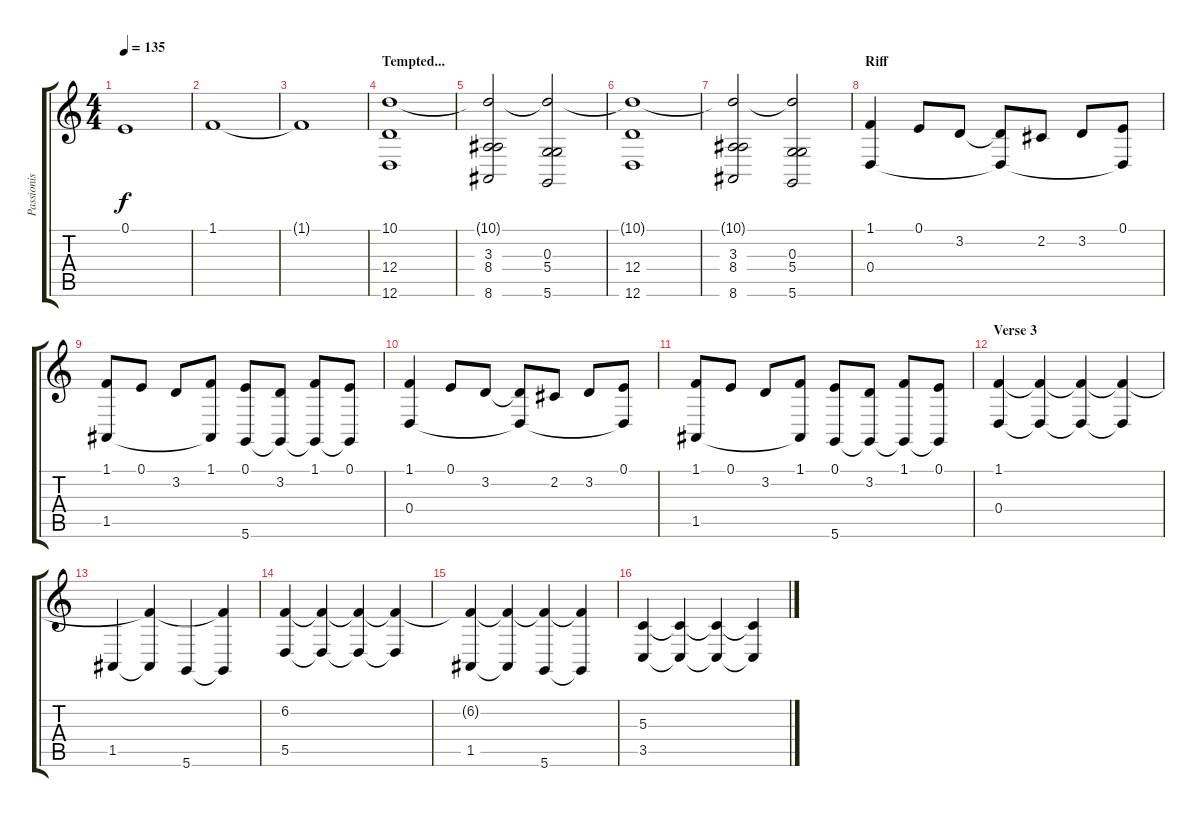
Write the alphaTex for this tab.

\track ("Passionis Strings" "Passionis ") {instrument stringensemble1}
\staff {score tabs}
\tuning (E4 B3 G3 D3 A2 D2) {hide}
\ts (4 4)
\tempo 135
\clef g2
\ks c
0.1.1{dy f} |
1.1.1 |
1.1{t}.1 |
\section ("" "Tempted...")
(10.1 12.4 12.6).1{volume 10} |
(10.1{t} 3.3 8.4 8.6).2 (10.1{t} 0.3 5.4 5.6).2 |
(10.1{t} 12.4 12.6).1 |
(10.1{t} 3.3 8.4 8.6).2 (10.1{t} 0.3 5.4 5.6).2 |
\section ("" "Riff")
(1.1 0.4).4{volume 13} 0.1.8 3.2.8 (3.2{t} 0.4{t}).8 2.2.8 3.2.8 (0.1 0.4{t}).8 |
(1.1 1.5).8 0.1.8 3.2.8 (1.1 1.5{t}).8 (0.1 5.6).8 (3.2 5.6{t}).8 (1.1 5.6{t}).8 (0.1 5.6{t}).8 |
(1.1 0.4).4{volume 13} 0.1.8 3.2.8 (3.2{t} 0.4{t}).8 2.2.8 3.2.8 (0.1 0.4{t}).8 |
(1.1 1.5).8 0.1.8 3.2.8 (1.1 1.5{t}).8 (0.1 5.6).8 (3.2 5.6{t}).8 (1.1 5.6{t}).8 (0.1 5.6{t}).8 |
\section ("" "Verse 3")
(1.1 0.4).4{volume 10} (1.1{t} 0.4{t}).4 (1.1{t} 0.4{t}).4 (1.1{t} 0.4{t}).4 |
1.5.4 (1.1{t} 1.5{t}).4 5.6.4 (1.1{t} 5.6{t}).4 |
(6.2 5.5).4 (6.2{t} 5.5{t}).4 (6.2{t} 5.5{t}).4 (6.2{t} 5.5{t}).4 |
(6.2{t} 1.5).4 (6.2{t} 1.5{t}).4 (6.2{t} 5.6).4 (6.2{t} 5.6{t}).4 |
(5.3 3.5).4 (5.3{t} 3.5{t}).4 (5.3{t} 3.5{t}).4 (5.3{t} 3.5{t}).4
